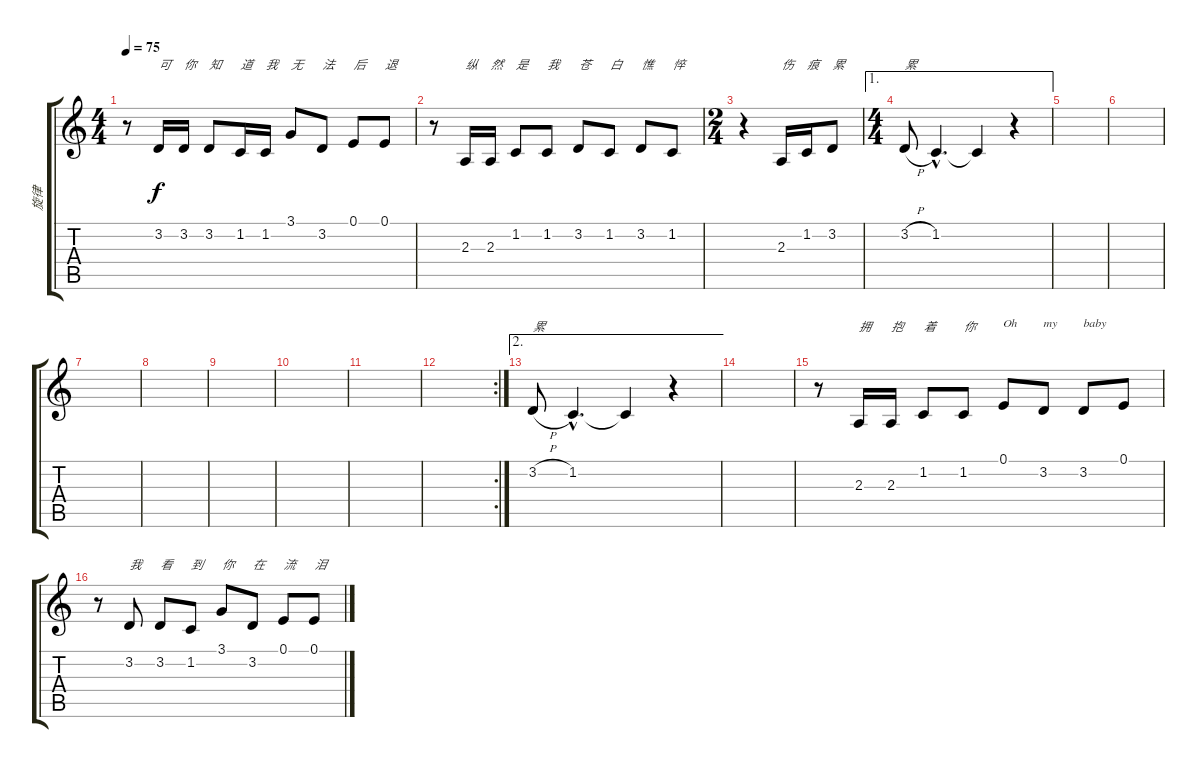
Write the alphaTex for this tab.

\track ("旋律" "旋律") {instrument sopranosax}
\staff {score tabs}
\tuning (E4 B3 G3 D3 A2 E2) {hide}
\ts (4 4)
\tempo 75
\clef g2
\ks c
r.8{dy f} 3.2.16{txt "可"} 3.2.16{txt "你"} 3.2.8{txt "知"} 1.2.16{txt "道"} 1.2.16{txt "我"} 3.1.8{txt "无"} 3.2.8{txt "法"} 0.1.8{txt "后"} 0.1.8{txt "退"} |
r.8 2.3.16{txt "纵"} 2.3.16{txt "然"} 1.2.8{txt "是"} 1.2.8{txt "我"} 3.2.8{txt "苍"} 1.2.8{txt "白"} 3.2.8{txt "憔"} 1.2.8{txt "悴"} |
\ts (2 4)
r.4 2.3.16{txt "伤"} 1.2.16{txt "痕"} 3.2.8{txt "累"} |
\ae 1
\ts (4 4)
3.2{h}.8{txt "累"} 1.2{hac}.4{d} 1.2{t}.4 r.4 |
|
|
|
|
|
|
|
\rc 2
|
\ae 2
3.2{h}.8{txt "累"} 1.2{hac}.4{d} 1.2{t}.4 r.4 |
|
r.8 2.3.16{txt "拥"} 2.3.16{txt "抱"} 1.2.8{txt "着"} 1.2.8{txt "你"} 0.1.8{txt "Oh"} 3.2.8{txt "my"} 3.2.8{txt "baby"} 0.1.8 |
r.8 3.2.8{txt "我 "} 3.2.8{txt "看"} 1.2.8{txt "到"} 3.1.8{txt "你"} 3.2.8{txt "在"} 0.1.8{txt "流"} 0.1.8{txt "泪"}
